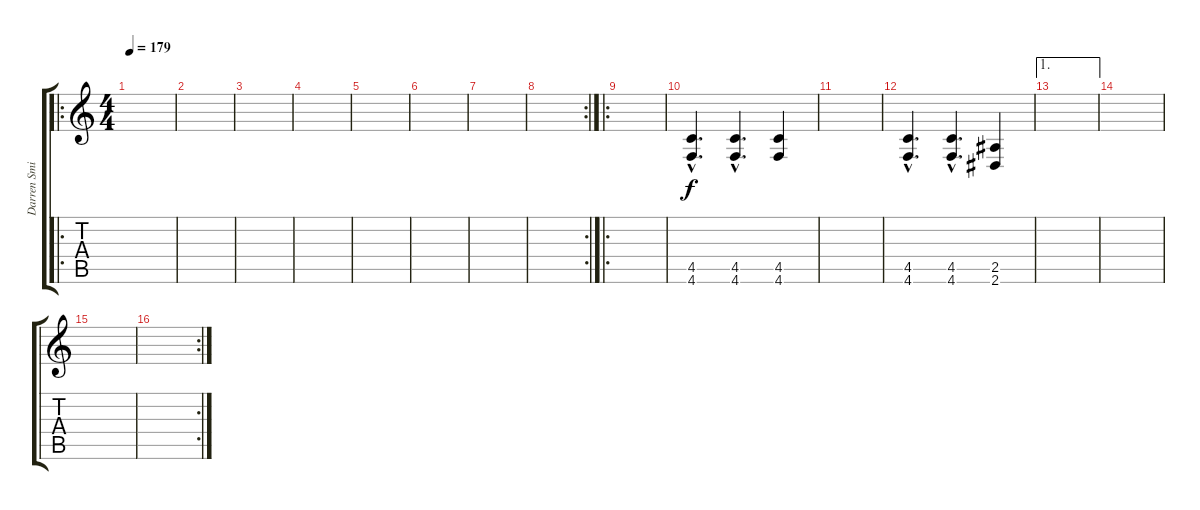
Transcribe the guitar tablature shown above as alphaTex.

\track ("Darren Smith" "Darren Smi") {instrument overdrivenguitar}
\staff {score tabs}
\tuning (Eb4 Bb3 Gb3 Db3 Ab2 Db2) {hide}
\ro
\ts (4 4)
\tempo 179
\clef g2
\ks c
|
|
|
|
|
|
|
\rc 2
|
\ro
|
(4.5{hac} 4.6{hac}).4{d} (4.5{hac} 4.6{hac}).4{d} (4.5 4.6).4 |
|
(4.5{hac} 4.6{hac}).4{d} (4.5{hac} 4.6{hac}).4{d} (2.5 2.6).4 |
\ae 1
|
|
|
\rc 2
